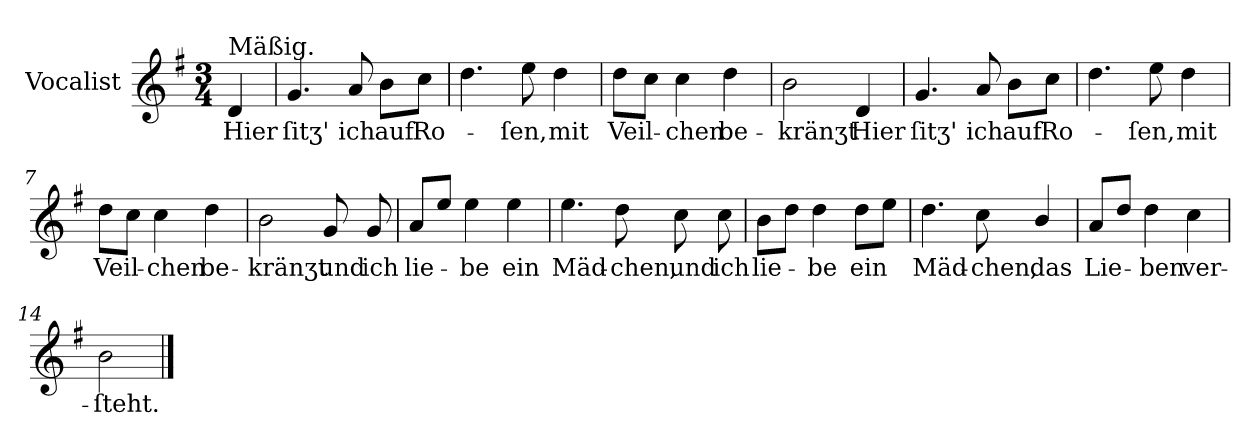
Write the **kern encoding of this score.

**kern	**text
*part1	*part1
*staff1	*staff1
*I"Vocalist	*
*clefG2	*
*k[f#]	*
*G:	*
*M3/4	*
=	=
!LO:TX:a:t=Mäßig.	!
4d	Hier
=1	=1
4.g	ſitʒ'
8a	ich
8bL	auf
8ccJ	Ro-
=2	=2
4.dd	.
8ee	-ſen,
4dd	mit
=3	=3
8ddL	Veil-
8ccJ	.
4cc	-chen
4dd	be-
=4	=4
2b	-kränʒt
4d	Hier
=5	=5
4.g	ſitʒ'
8a	ich
8bL	auf
8ccJ	Ro-
=6	=6
4.dd	.
8ee	-ſen,
4dd	mit
=7	=7
8ddL	Veil-
8ccJ	.
4cc	-chen
4dd	be-
=8	=8
2b	-kränʒt
8g	und
8g	ich
=9	=9
8a/L	lie-
8eeJ	.
4ee	-be
4ee	ein
=10	=10
4.ee	Mäd-
8dd	-chen,
8cc	und
8cc	ich
=11	=11
8bL	lie-
8ddJ	.
4dd	-be
8ddL	ein
8eeJ	.
=12	=12
4.dd	Mäd-
8cc	-chen,
4b/	das
=13	=13
8a/L	Lie-
8ddJ	.
4dd	-ben
4cc	ver-
=14	=14
2b	-ſteht.
==	==
*-	*-
